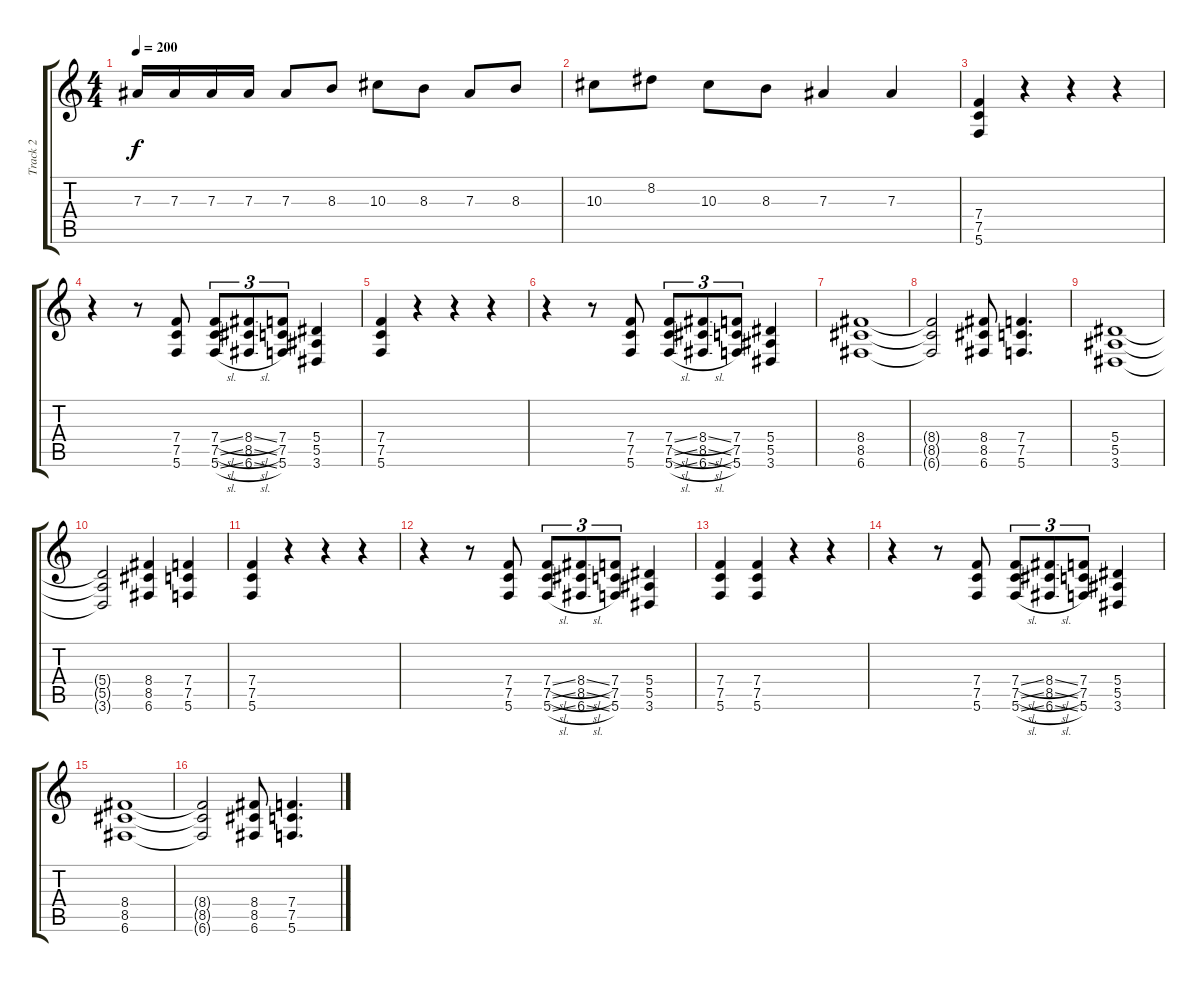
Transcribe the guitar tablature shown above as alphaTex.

\track ("Track 2" "Track 2") {instrument distortionguitar}
\staff {score tabs}
\tuning (C4 G3 Eb3 Bb2 F2 C2) {hide}
\ts (4 4)
\tempo 200
\clef g2
\ks c
7.3.16{dy f} 7.3.16 7.3.16 7.3.16 7.3.8 8.3.8 10.3.8 8.3.8 7.3.8 8.3.8 |
10.3.8 8.2.8 10.3.8 8.3.8 7.3.4 7.3.4 |
(7.4 7.5 5.6).4 r.4 r.4 r.4 |
r.4 r.8 (7.4 7.5 5.6).8 (7.4{sl} 7.5{sl} 5.6{sl}).8{tu (3 2)} (8.4{sl} 8.5{sl} 6.6{sl}).8{tu (3 2)} (7.4 7.5 5.6).8{tu (3 2)} (5.4 5.5 3.6).4 |
(7.4 7.5 5.6).4 r.4 r.4 r.4 |
r.4 r.8 (7.4 7.5 5.6).8 (7.4{sl} 7.5{sl} 5.6{sl}).8{tu (3 2)} (8.4{sl} 8.5{sl} 6.6{sl}).8{tu (3 2)} (7.4 7.5 5.6).8{tu (3 2)} (5.4 5.5 3.6).4 |
(8.4 8.5 6.6).1 |
(8.4{t} 8.5{t} 6.6{t}).2 (8.4 8.5 6.6).8 (7.4 7.5 5.6).4{d} |
(5.4 5.5 3.6).1 |
(5.4{t} 5.5{t} 3.6{t}).2 (8.4 8.5 6.6).4 (7.4 7.5 5.6).4 |
(7.4 7.5 5.6).4 r.4 r.4 r.4 |
r.4 r.8 (7.4 7.5 5.6).8 (7.4{sl} 7.5{sl} 5.6{sl}).8{tu (3 2)} (8.4{sl} 8.5{sl} 6.6{sl}).8{tu (3 2)} (7.4 7.5 5.6).8{tu (3 2)} (5.4 5.5 3.6).4 |
(7.4 7.5 5.6).4 (7.4 7.5 5.6).4 r.4 r.4 |
r.4 r.8 (7.4 7.5 5.6).8 (7.4{sl} 7.5{sl} 5.6{sl}).8{tu (3 2)} (8.4{sl} 8.5{sl} 6.6{sl}).8{tu (3 2)} (7.4 7.5 5.6).8{tu (3 2)} (5.4 5.5 3.6).4 |
(8.4 8.5 6.6).1 |
(8.4{t} 8.5{t} 6.6{t}).2 (8.4 8.5 6.6).8 (7.4 7.5 5.6).4{d}
